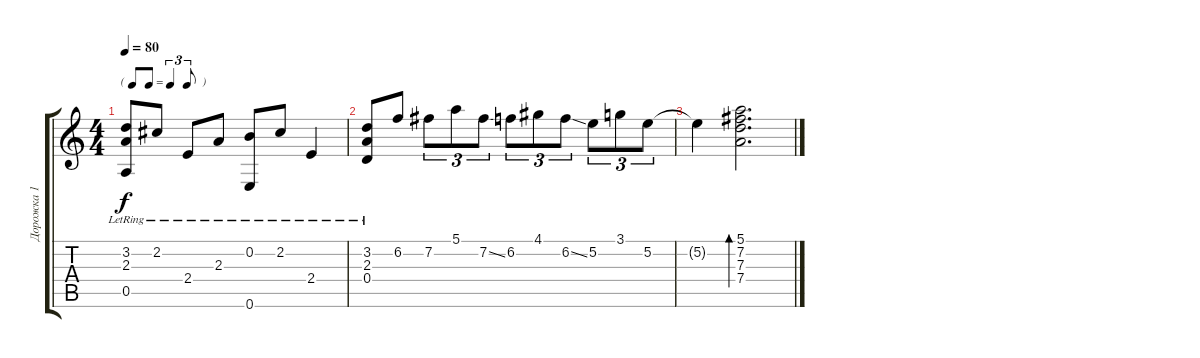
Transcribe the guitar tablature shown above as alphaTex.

\track ("Дорожка 1" "Дорожка 1") {instrument acousticguitarsteel}
\staff {score tabs}
\tuning (E4 B3 G3 D3 A2 E2) {hide}
\ts (4 4)
\tf triplet8th
\tempo 80
\clef g2
\ks c
(3.2{lr} 2.3{lr} 0.5{lr}).8{dy f} 2.2{lr}.8 2.4{lr}.8 2.3{lr}.8 (0.2{lr} 0.6{lr}).8 2.2{lr}.8 2.4{lr}.4 |
(3.2 2.3 0.4{lr}).8 6.2.8 7.2.8{tu (3 2)} 5.1.8{tu (3 2)} 7.2{ss}.8{tu (3 2)} 6.2.8{tu (3 2)} 4.1.8{tu (3 2)} 6.2{ss}.8{tu (3 2)} 5.2.8{tu (3 2)} 3.1.8{tu (3 2)} 5.2.8{tu (3 2)} |
5.2{t}.4 (5.1 7.2 7.3 7.4).2{d bd 60}
